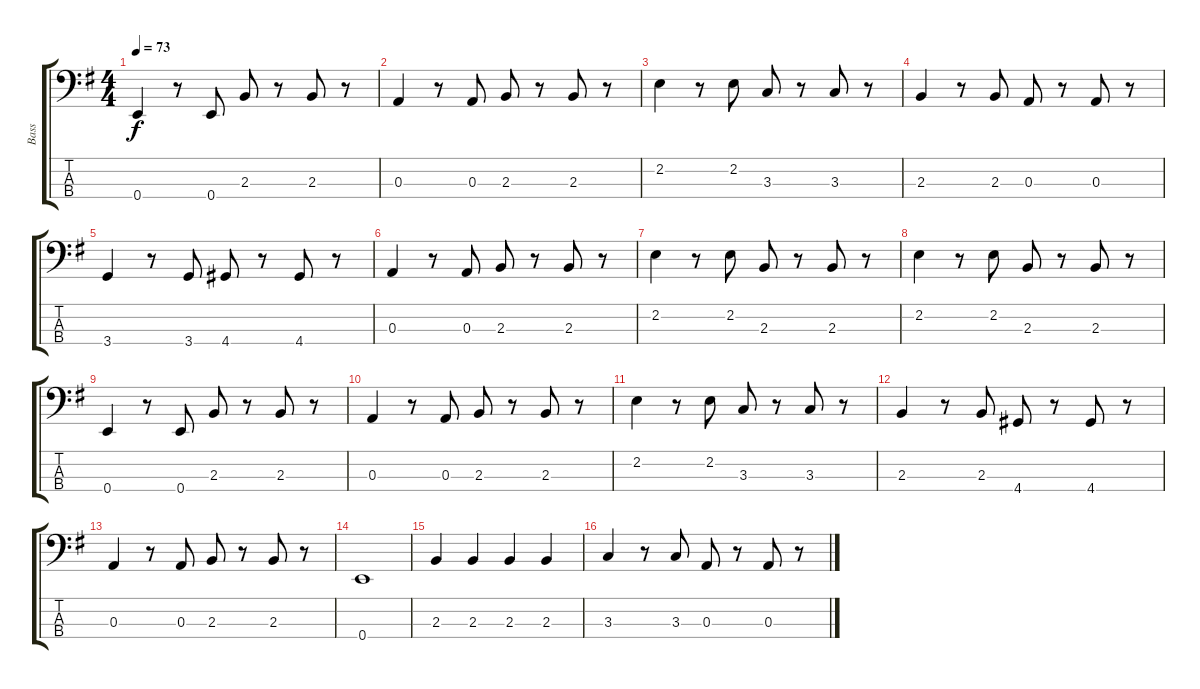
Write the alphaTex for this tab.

\track ("Bass" "Bass") {instrument acousticbass}
\staff {score tabs}
\tuning (G2 D2 A1 E1) {hide}
\ts (4 4)
\tempo 73
\clef f4
\ks g
0.4.4{dy f} r.8 0.4.8 2.3.8 r.8 2.3.8 r.8 |
0.3.4 r.8 0.3.8 2.3.8 r.8 2.3.8 r.8 |
2.2.4 r.8 2.2.8 3.3.8 r.8 3.3.8 r.8 |
2.3.4 r.8 2.3.8 0.3.8 r.8 0.3.8 r.8 |
3.4.4 r.8 3.4.8 4.4.8 r.8 4.4.8 r.8 |
0.3.4 r.8 0.3.8 2.3.8 r.8 2.3.8 r.8 |
2.2.4 r.8 2.2.8 2.3.8 r.8 2.3.8 r.8 |
2.2.4 r.8 2.2.8 2.3.8 r.8 2.3.8 r.8 |
0.4.4 r.8 0.4.8 2.3.8 r.8 2.3.8 r.8 |
0.3.4 r.8 0.3.8 2.3.8 r.8 2.3.8 r.8 |
2.2.4 r.8 2.2.8 3.3.8 r.8 3.3.8 r.8 |
2.3.4 r.8 2.3.8 4.4.8 r.8 4.4.8 r.8 |
0.3.4 r.8 0.3.8 2.3.8 r.8 2.3.8 r.8 |
0.4.1 |
2.3.4 2.3.4 2.3.4 2.3.4 |
3.3.4 r.8 3.3.8 0.3.8 r.8 0.3.8 r.8
